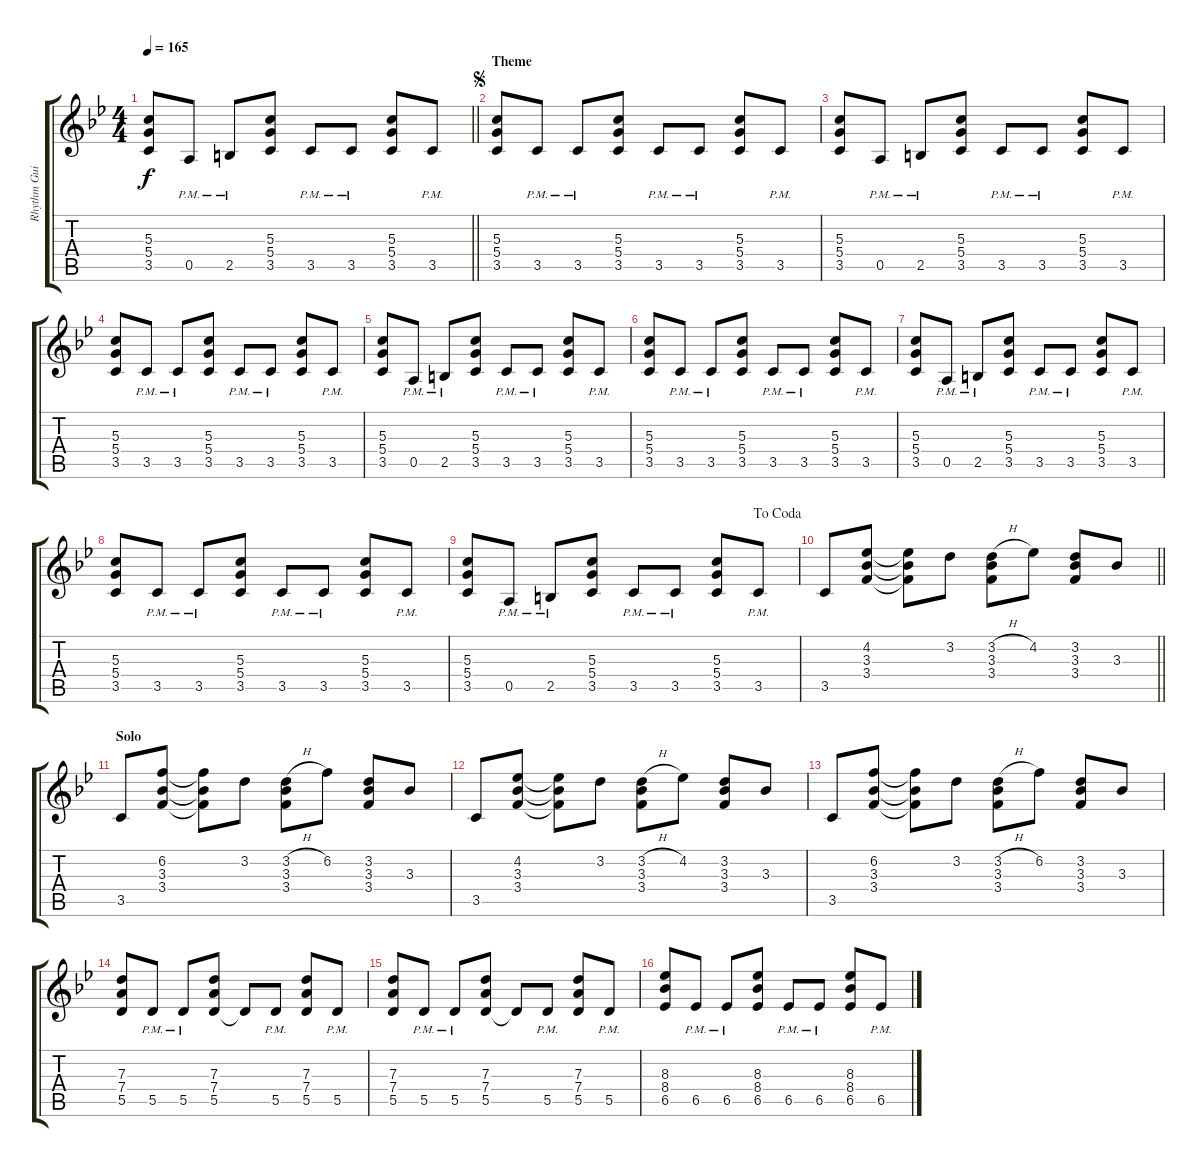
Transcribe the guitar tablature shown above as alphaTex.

\track ("Rhythm Guitar" "Rhythm Gui") {instrument overdrivenguitar}
\staff {score tabs}
\tuning (E4 B3 G3 D3 A2 E2) {hide}
\ts (4 4)
\tempo 165
\clef g2
\barLineRight lightlight
\ks bb
(5.3 5.4 3.5).8{dy f} 0.5{pm}.8 2.5{pm}.8 (5.3 5.4 3.5).8 3.5{pm}.8 3.5{pm}.8 (5.3 5.4 3.5).8 3.5{pm}.8 |
\section ("" "Theme")
\jump segno
(5.3 5.4 3.5).8 3.5{pm}.8 3.5{pm}.8 (5.3 5.4 3.5).8 3.5{pm}.8 3.5{pm}.8 (5.3 5.4 3.5).8 3.5{pm}.8 |
(5.3 5.4 3.5).8 0.5{pm}.8 2.5{pm}.8 (5.3 5.4 3.5).8 3.5{pm}.8 3.5{pm}.8 (5.3 5.4 3.5).8 3.5{pm}.8 |
(5.3 5.4 3.5).8 3.5{pm}.8 3.5{pm}.8 (5.3 5.4 3.5).8 3.5{pm}.8 3.5{pm}.8 (5.3 5.4 3.5).8 3.5{pm}.8 |
(5.3 5.4 3.5).8 0.5{pm}.8 2.5{pm}.8 (5.3 5.4 3.5).8 3.5{pm}.8 3.5{pm}.8 (5.3 5.4 3.5).8 3.5{pm}.8 |
(5.3 5.4 3.5).8 3.5{pm}.8 3.5{pm}.8 (5.3 5.4 3.5).8 3.5{pm}.8 3.5{pm}.8 (5.3 5.4 3.5).8 3.5{pm}.8 |
(5.3 5.4 3.5).8 0.5{pm}.8 2.5{pm}.8 (5.3 5.4 3.5).8 3.5{pm}.8 3.5{pm}.8 (5.3 5.4 3.5).8 3.5{pm}.8 |
(5.3 5.4 3.5).8 3.5{pm}.8 3.5{pm}.8 (5.3 5.4 3.5).8 3.5{pm}.8 3.5{pm}.8 (5.3 5.4 3.5).8 3.5{pm}.8 |
\jump dacoda
(5.3 5.4 3.5).8 0.5{pm}.8 2.5{pm}.8 (5.3 5.4 3.5).8 3.5{pm}.8 3.5{pm}.8 (5.3 5.4 3.5).8 3.5{pm}.8 |
\barLineRight lightlight
3.5.8 (4.2 3.3 3.4).8 (4.2{t} 3.3{t} 3.4{t}).8 3.2.8 (3.2{h} 3.3 3.4).8 4.2.8 (3.2 3.3 3.4).8 3.3.8 |
\section ("" "Solo")
3.5.8 (6.2 3.3 3.4).8 (6.2{t} 3.3{t} 3.4{t}).8 3.2.8 (3.2{h} 3.3 3.4).8 6.2.8 (3.2 3.3 3.4).8 3.3.8 |
3.5.8 (4.2 3.3 3.4).8 (4.2{t} 3.3{t} 3.4{t}).8 3.2.8 (3.2{h} 3.3 3.4).8 4.2.8 (3.2 3.3 3.4).8 3.3.8 |
3.5.8 (6.2 3.3 3.4).8 (6.2{t} 3.3{t} 3.4{t}).8 3.2.8 (3.2{h} 3.3 3.4).8 6.2.8 (3.2 3.3 3.4).8 3.3.8 |
(7.3 7.4 5.5).8 5.5{pm}.8 5.5{pm}.8 (7.3 7.4 5.5).8 5.5{t}.8 5.5{pm}.8 (7.3 7.4 5.5).8 5.5{pm}.8 |
(7.3 7.4 5.5).8 5.5{pm}.8 5.5{pm}.8 (7.3 7.4 5.5).8 5.5{t}.8 5.5{pm}.8 (7.3 7.4 5.5).8 5.5{pm}.8 |
(8.3 8.4 6.5).8 6.5{pm}.8 6.5{pm}.8 (8.3 8.4 6.5).8 6.5{pm}.8 6.5{pm}.8 (8.3 8.4 6.5).8 6.5{pm}.8
